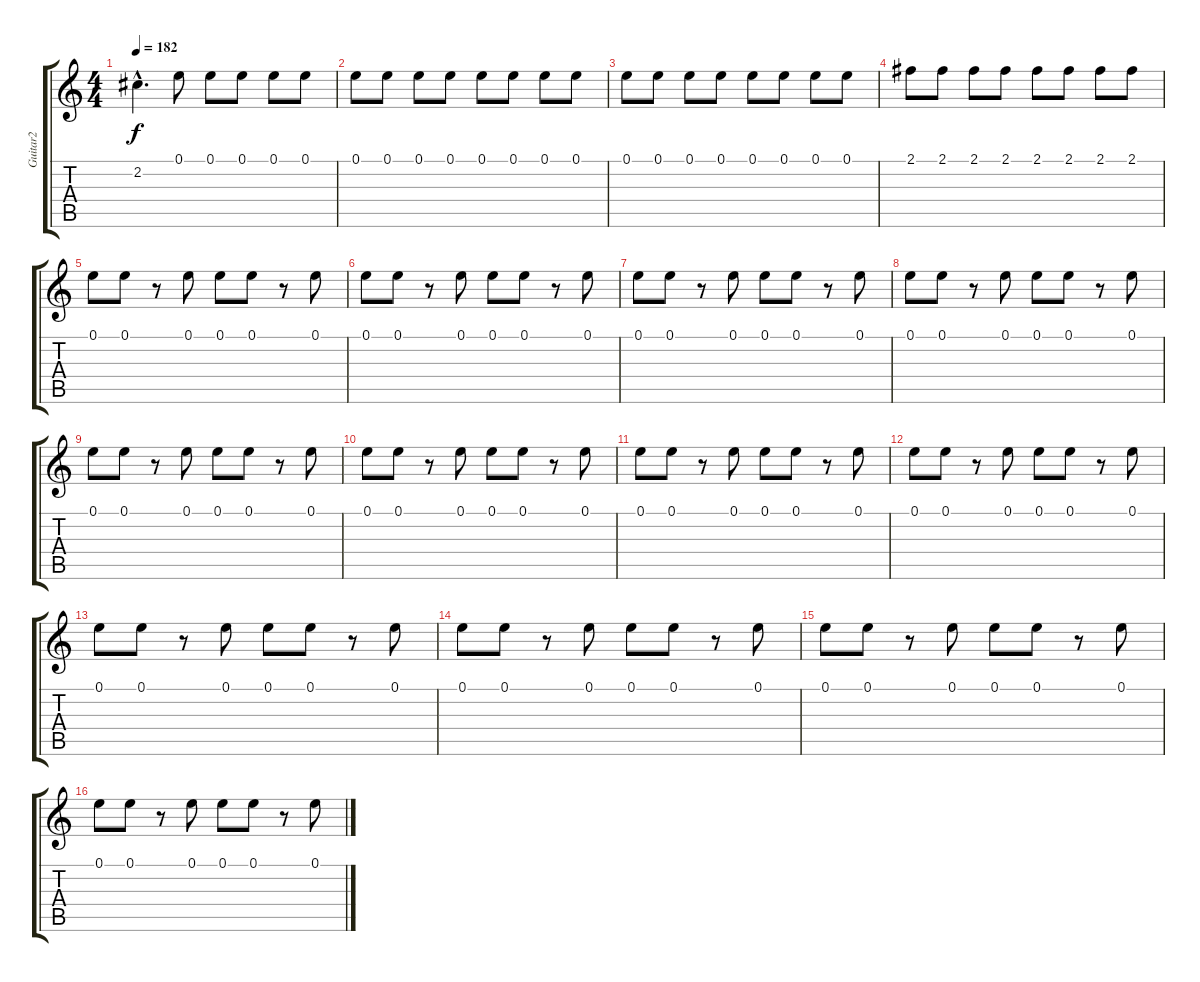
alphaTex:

\track ("Guitar2" "Guitar2") {instrument distortionguitar}
\staff {score tabs}
\tuning (E4 B3 G3 D3 A2 E2) {hide}
\ts (4 4)
\tempo 182
\clef g2
\ks c
2.2{hac}.4{d dy f} 0.1.8 0.1.8 0.1.8 0.1.8 0.1.8 |
0.1.8 0.1.8 0.1.8 0.1.8 0.1.8 0.1.8 0.1.8 0.1.8 |
0.1.8 0.1.8 0.1.8 0.1.8 0.1.8 0.1.8 0.1.8 0.1.8 |
2.1.8 2.1.8 2.1.8 2.1.8 2.1.8 2.1.8 2.1.8 2.1.8 |
0.1.8 0.1.8 r.8 0.1.8 0.1.8 0.1.8 r.8 0.1.8 |
0.1.8 0.1.8 r.8 0.1.8 0.1.8 0.1.8 r.8 0.1.8 |
0.1.8 0.1.8 r.8 0.1.8 0.1.8 0.1.8 r.8 0.1.8 |
0.1.8 0.1.8 r.8 0.1.8 0.1.8 0.1.8 r.8 0.1.8 |
0.1.8 0.1.8 r.8 0.1.8 0.1.8 0.1.8 r.8 0.1.8 |
0.1.8 0.1.8 r.8 0.1.8 0.1.8 0.1.8 r.8 0.1.8 |
0.1.8 0.1.8 r.8 0.1.8 0.1.8 0.1.8 r.8 0.1.8 |
0.1.8 0.1.8 r.8 0.1.8 0.1.8 0.1.8 r.8 0.1.8 |
0.1.8 0.1.8 r.8 0.1.8 0.1.8 0.1.8 r.8 0.1.8 |
0.1.8 0.1.8 r.8 0.1.8 0.1.8 0.1.8 r.8 0.1.8 |
0.1.8 0.1.8 r.8 0.1.8 0.1.8 0.1.8 r.8 0.1.8 |
0.1.8 0.1.8 r.8 0.1.8 0.1.8 0.1.8 r.8 0.1.8
